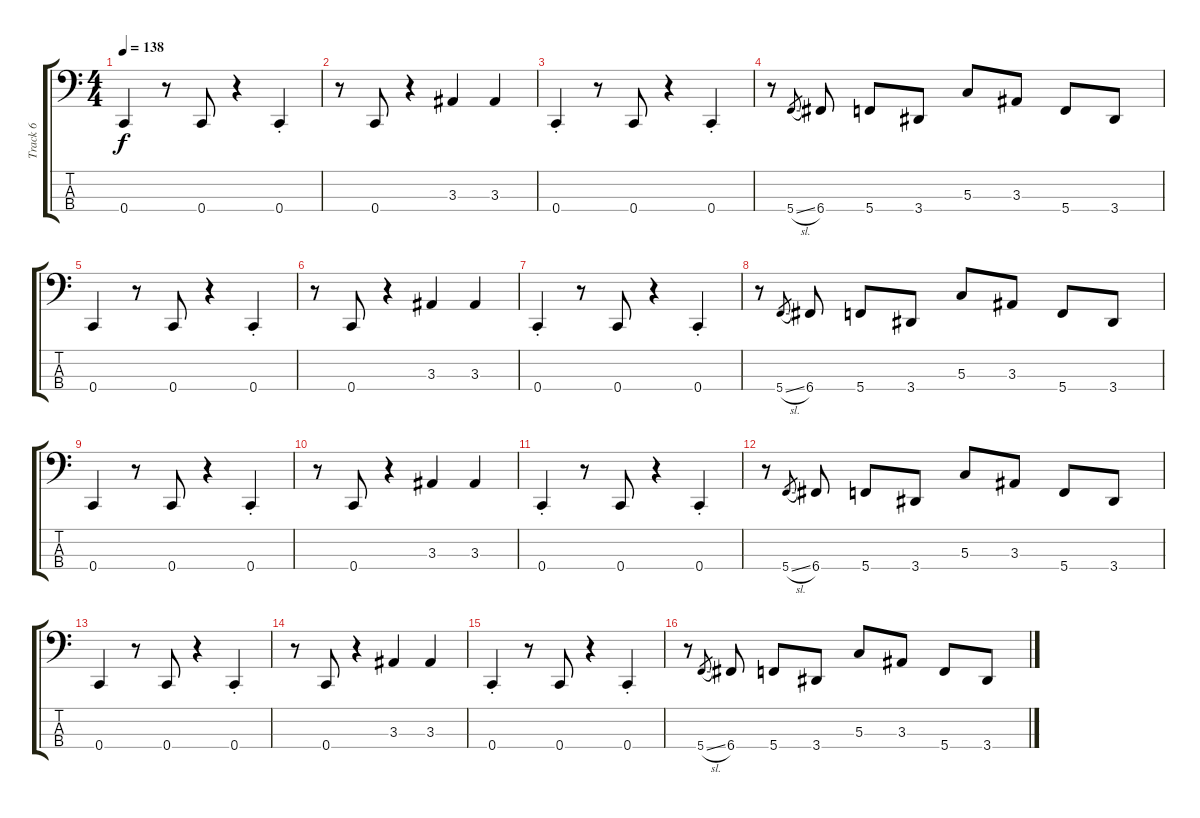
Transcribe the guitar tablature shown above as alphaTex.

\track ("Track 6" "Track 6") {instrument electricbassfinger}
\staff {score tabs}
\tuning (F2 C2 G1 C1) {hide}
\ts (4 4)
\tempo 138
\clef f4
\ks c
0.4.4{dy f} r.8 0.4.8 r.4 0.4{st}.4 |
r.8 0.4.8 r.4 3.3.4 3.3.4 |
0.4{st}.4 r.8 0.4.8 r.4 0.4{st}.4 |
r.8 5.4{sl}.8{gr} 6.4.8 5.4.8 3.4.8 5.3.8 3.3.8 5.4.8 3.4.8 |
0.4.4 r.8 0.4.8 r.4 0.4{st}.4 |
r.8 0.4.8 r.4 3.3.4 3.3.4 |
0.4{st}.4 r.8 0.4.8 r.4 0.4{st}.4 |
r.8 5.4{sl}.8{gr} 6.4.8 5.4.8 3.4.8 5.3.8 3.3.8 5.4.8 3.4.8 |
0.4.4 r.8 0.4.8 r.4 0.4{st}.4 |
r.8 0.4.8 r.4 3.3.4 3.3.4 |
0.4{st}.4 r.8 0.4.8 r.4 0.4{st}.4 |
r.8 5.4{sl}.8{gr} 6.4.8 5.4.8 3.4.8 5.3.8 3.3.8 5.4.8 3.4.8 |
0.4.4 r.8 0.4.8 r.4 0.4{st}.4 |
r.8 0.4.8 r.4 3.3.4 3.3.4 |
0.4{st}.4 r.8 0.4.8 r.4 0.4{st}.4 |
r.8 5.4{sl}.8{gr} 6.4.8 5.4.8 3.4.8 5.3.8 3.3.8 5.4.8 3.4.8
